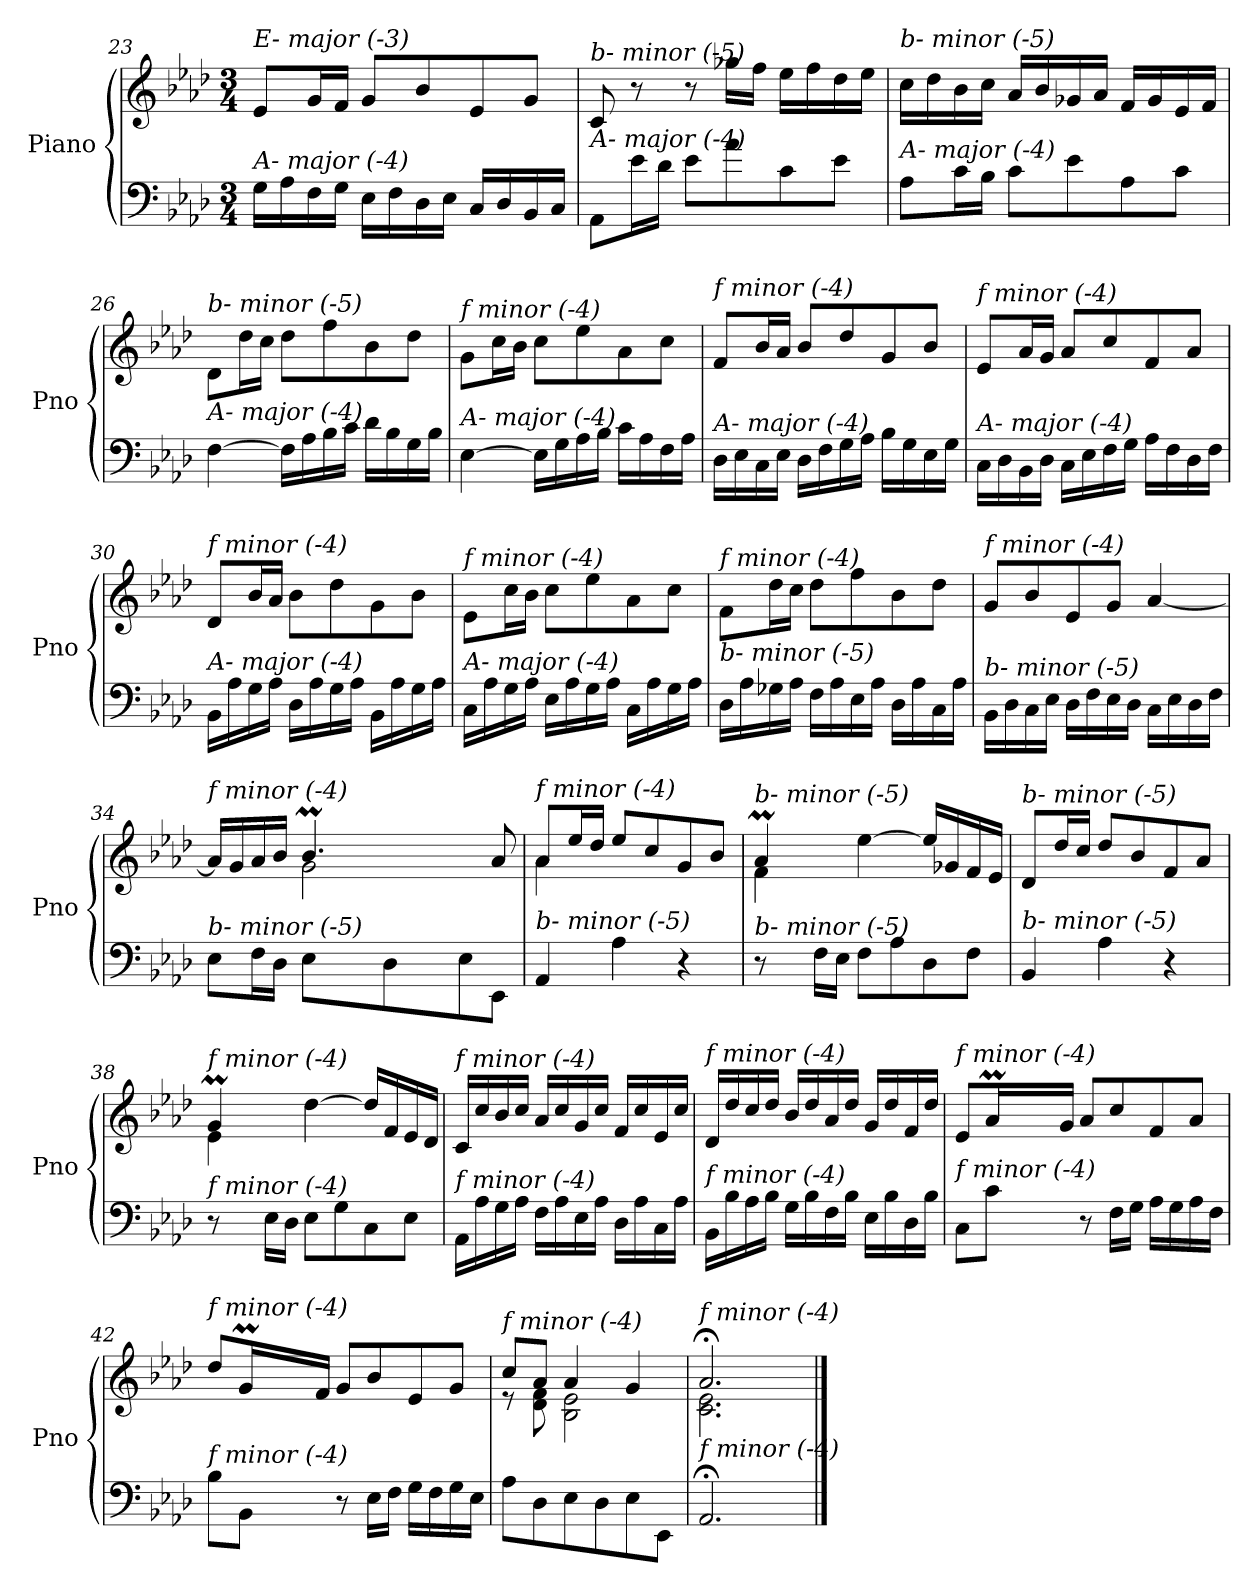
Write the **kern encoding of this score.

**kern	**kern
*part1	*part1
*staff2	*staff1
*I"Piano	*
*I'Pno	*
!!LO:LB:g=z
*clefF4	*clefG2
*k[b-e-a-d-]	*k[b-e-a-d-]
*M3/4	*M3/4
=23	=23
!	!LO:TX:i:t=E- major (-3)
!LO:TX:i:t=A- major (-4)	!
16G\LL	8e-/L
16A-\	.
16F\	16g/L
16G\JJ	16f/JJ
16E-\LL	8g/L
16F\	.
16D-\	8b-/
16E-\JJ	.
16C/LL	8e-/
16D-/	.
16BB-/	8g/J
16C/JJ	.
=24	=24
!	!LO:TX:i:t=b- minor (-5)
!LO:TX:i:t=A- major (-4)	!
8AA-\L	8c/
16e-\L	8r
16d-\JJ	.
8e-\L	8r
8a-\	16gg-X\LL
.	16ff\JJ
8c\	16ee-\LL
.	16ff\
8e-\J	16dd-\
.	16ee-\JJ
=25	=25
!	!LO:TX:i:t=b- minor (-5)
!LO:TX:i:t=A- major (-4)	!
8A-\L	16cc\LL
.	16dd-\
16c\L	16b-\
16B-\JJ	16cc\JJ
8c\L	16a-/LL
.	16b-/
8e-\	16g-X/
.	16a-/JJ
8A-\	16f/LL
.	16g-/
8c\J	16e-/
.	16f/JJ
=26	=26
!	!LO:TX:i:t=b- minor (-5)
!LO:TX:i:t=A- major (-4)	!
[4F\	8d-\L
.	16dd-\L
.	16cc\JJ
16F\LL]	8dd-\L
16A-\	.
16B-\	8ff\
16c\JJ	.
16d-\LL	8b-\
16B-\	.
16G\	8dd-\J
16B-\JJ	.
!!LO:LB:g=z
=27	=27
!	!LO:TX:i:t=f minor (-4)
!LO:TX:i:t=A- major (-4)	!
[4E-\	8g\L
.	16cc\L
.	16b-\JJ
16E-\LL]	8cc\L
16G\	.
16A-\	8ee-\
16B-\JJ	.
16c\LL	8a-\
16A-\	.
16F\	8cc\J
16A-\JJ	.
=28	=28
!	!LO:TX:i:t=f minor (-4)
!LO:TX:i:t=A- major (-4)	!
16D-\LL	8f/L
16E-\	.
16C\	16b-/L
16E-\JJ	16a-/JJ
16D-\LL	8b-/L
16F\	.
16G\	8dd-/
16A-\JJ	.
16B-\LL	8g/
16G\	.
16E-\	8b-/J
16G\JJ	.
=29	=29
!	!LO:TX:i:t=f minor (-4)
!LO:TX:i:t=A- major (-4)	!
16C\LL	8e-/L
16D-\	.
16BB-\	16a-/L
16D-\JJ	16g/JJ
16C\LL	8a-/L
16E-\	.
16F\	8cc/
16G\JJ	.
16A-\LL	8f/
16F\	.
16D-\	8a-/J
16F\JJ	.
=30	=30
!	!LO:TX:i:t=f minor (-4)
!LO:TX:i:t=A- major (-4)	!
16BB-\LL	8d-/L
16A-\	.
16G\	16b-/L
16A-\JJ	16a-/JJ
16D-\LL	8b-\L
16A-\	.
16G\	8dd-\
16A-\JJ	.
16BB-\LL	8g\
16A-\	.
16G\	8b-\J
16A-\JJ	.
!!LO:LB:g=z
=31	=31
!	!LO:TX:i:t=f minor (-4)
!LO:TX:i:t=A- major (-4)	!
16C\LL	8e-\L
16A-\	.
16G\	16cc\L
16A-\JJ	16b-\JJ
16E-\LL	8cc\L
16A-\	.
16G\	8ee-\
16A-\JJ	.
16C\LL	8a-\
16A-\	.
16G\	8cc\J
16A-\JJ	.
=32	=32
!	!LO:TX:i:t=f minor (-4)
!LO:TX:i:t=b- minor (-5)	!
16D-\LL	8f\L
16A-\	.
16G-X\	16dd-\L
16A-\JJ	16cc\JJ
16F\LL	8dd-\L
16A-\	.
16E-\	8ff\
16A-\JJ	.
16D-\LL	8b-\
16A-\	.
16C\	8dd-\J
16A-\JJ	.
=33	=33
!	!LO:TX:i:t=f minor (-4)
!LO:TX:i:t=b- minor (-5)	!
16BB-\LL	8g/L
16D-\	.
16C\	8b-/
16E-\JJ	.
16D-\LL	8e-/
16F\	.
16E-\	8g/J
16D-\JJ	.
16C\LL	[4a-/
16E-\	.
16D-\	.
16F\JJ	.
!!LO:LB:g=z
=34	=34
*^	*^
*	*^	*	*^
!	!	!	!LO:TX:i:t=f minor (-4)	!	!
!LO:TX:i:t=b- minor (-5)	!	!	!	!	!
4ryy	4ryy	8E-\L	16a-/LL]	4ryy	4ryy
.	.	.	16g/	.	.
.	.	16F\L	16a-/	.	.
.	.	16D-\JJ	16b-/JJ	.	.
2ryy	4.ryy	8E-\L	4.b-M/	2g\	32ccyy
.	.	.	.	.	32b-yy
.	.	.	.	.	32ccyy
.	.	.	.	.	32b-yy
.	.	8D-\	.	.	32ccyy
.	.	.	.	.	32b-yy
.	.	.	.	.	32ccyy
.	.	.	.	.	[32b-yy
.	.	8E-\	.	.	8b-yy]
.	8ryy	8EE-\J	8a-/	.	8ryy
!!LO:PB:g=z
=35	=35	=35	=35	=35	=35
!	!	!	!LO:TX:i:t=f minor (-4)	!	!
!LO:TX:i:t=b- minor (-5)	!	!	!	!	!
*	*v	*v	*	*	*
*	*	*	*v	*v
4ryy	4AA-/	8a-/L	4a-\
.	.	16ee-/L	.
.	.	16dd-/JJ	.
2ryy	4A-\	8ee-/L	2ryy
.	.	8cc/	.
.	4r	8g/	.
.	.	8b-/J	.
=36	=36	=36	=36
*	*^	*	*^
!	!	!	!LO:TX:i:t=b- minor (-5)	!	!
!LO:TX:i:t=b- minor (-5)	!	!	!	!	!
4ryy	32ryy	8r	4a-M/	4f\	32ryy
.	8..ryy	.	.	.	32b-yy
.	.	.	.	.	8.a-yy
.	.	16F\LL	.	.	.
.	.	16E-\JJ	.	.	.
2ryy	2ryy	8F\L	[4ee-\	2ryy	2ryy
.	.	8A-\	.	.	.
.	.	8D-\	16ee-/LL]	.	.
.	.	.	16g-X/	.	.
.	.	8F\J	16f/	.	.
.	.	.	16e-/JJ	.	.
*v	*v	*v	*	*	*
*	*v	*v	*v
=37	=37
!	!LO:TX:i:t=b- minor (-5)
!LO:TX:i:t=b- minor (-5)	!
4BB-/	8d-/L
.	16dd-/L
.	16cc/JJ
4A-\	8dd-/L
.	8b-/
4r	8f/
.	8a-/J
=38	=38
*^	*^
*	*^	*	*^
!	!	!	!LO:TX:i:t=f minor (-4)	!	!
!LO:TX:i:t=f minor (-4)	!	!	!	!	!
4ryy	32ryy	8r	4gm/	4e-\	32ryy
.	8..ryy	.	.	.	32a-yy
.	.	.	.	.	8.gyy
.	.	16E-\LL	.	.	.
.	.	16D-\JJ	.	.	.
2ryy	2ryy	8E-\L	[4dd-\	2ryy	2ryy
.	.	8G\	.	.	.
.	.	8C\	16dd-/LL]	.	.
.	.	.	16f/	.	.
.	.	8E-\J	16e-/	.	.
.	.	.	16d-/JJ	.	.
*v	*v	*v	*	*	*
*	*v	*v	*v
=39	=39
!	!LO:TX:i:t=f minor (-4)
!LO:TX:i:t=f minor (-4)	!
16AA-\LL	16c/LL
16A-\	16cc/
16G\	16b-/
16A-\JJ	16cc/JJ
16F\LL	16a-/LL
16A-\	16cc/
16E-\	16g/
16A-\JJ	16cc/JJ
16D-\LL	16f/LL
16A-\	16cc/
16C\	16e-/
16A-\JJ	16cc/JJ
!!LO:LB:g=z
=40	=40
!	!LO:TX:i:t=f minor (-4)
!LO:TX:i:t=f minor (-4)	!
16BB-\LL	16d-/LL
16B-\	16dd-/
16A-\	16cc/
16B-\JJ	16dd-/JJ
16G\LL	16b-/LL
16B-\	16dd-/
16F\	16a-/
16B-\JJ	16dd-/JJ
16E-\LL	16g/LL
16B-\	16dd-/
16D-\	16f/
16B-\JJ	16dd-/JJ
=41	=41
*^	*^
!	!	!LO:TX:i:t=f minor (-4)	!
!LO:TX:i:t=f minor (-4)	!	!	!
8ryy	8C\L	8e-/L	8ryy
16ryy	8c\J	16a-M/L	64b-yy
.	.	.	64a-yy
.	.	.	64b-yy
.	.	.	64a-yy
2ryy	.	16g/JJ	2ryy
.	8r	8a-/L	.
.	16F\LL	8cc/	.
.	16G\JJ	.	.
.	16A-\LL	8f/	.
.	16G\	.	.
.	16A-\	8a-/J	.
16ryy	16F\JJ	.	16ryy
=42	=42	=42	=42
!	!	!LO:TX:i:t=f minor (-4)	!
!LO:TX:i:t=f minor (-4)	!	!	!
8ryy	8B-\L	8dd-/L	8ryy
16ryy	8BB-\J	16gm/L	64a-yy
.	.	.	64gyy
.	.	.	64a-yy
.	.	.	64gyy
2ryy	.	16f/JJ	2ryy
.	8r	8g/L	.
.	16E-\LL	8b-/	.
.	16F\JJ	.	.
.	16G\LL	8e-/	.
.	16F\	.	.
.	16G\	8g/J	.
16ryy	16E-\JJ	.	16ryy
=43	=43	=43	=43
!	!	!LO:TX:i:t=f minor (-4)	!
!LO:TX:i:t=f minor (-4)	!	!	!
*v	*v	*	*
8A-\L	8cc/L	8r
8D-\	8a-/J	8d-\ 8f\
8E-\	4a-/	2B-\ 2e-\
8D-\	.	.
8E-\	4g/	.
8EE-\J	.	.
=44	=44	=44
!	!LO:TX:i:t=f minor (-4)	!
!LO:TX:i:t=f minor (-4)	!	!
2.AA-;/	2.a-;</	2.c\ 2.e-\
*	*v	*v
==	==
*-	*-
